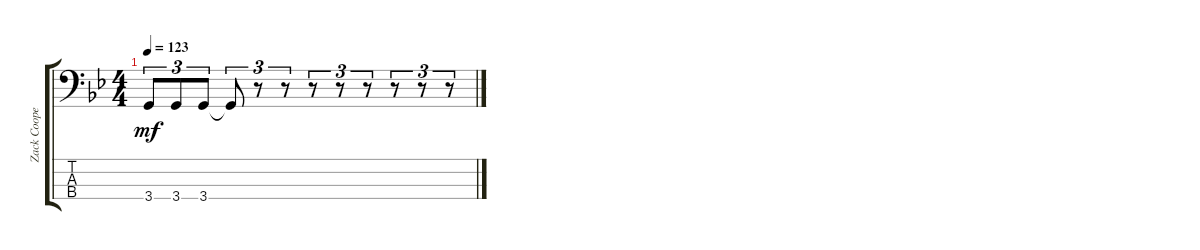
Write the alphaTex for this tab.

\track ("Zack Cooper" "Zack Coope") {instrument electricbassfinger}
\staff {score tabs}
\tuning (G2 D2 A1 E1) {hide}
\ts (4 4)
\tempo 123
\clef f4
\ks gminor
3.4.8{tu (3 2) dy mf} 3.4.8{tu (3 2)} 3.4.8{tu (3 2)} 3.4{t}.8{tu (3 2)} r.8{tu (3 2)} r.8{tu (3 2)} r.8{tu (3 2)} r.8{tu (3 2)} r.8{tu (3 2)} r.8{tu (3 2)} r.8{tu (3 2)} r.8{tu (3 2)}
